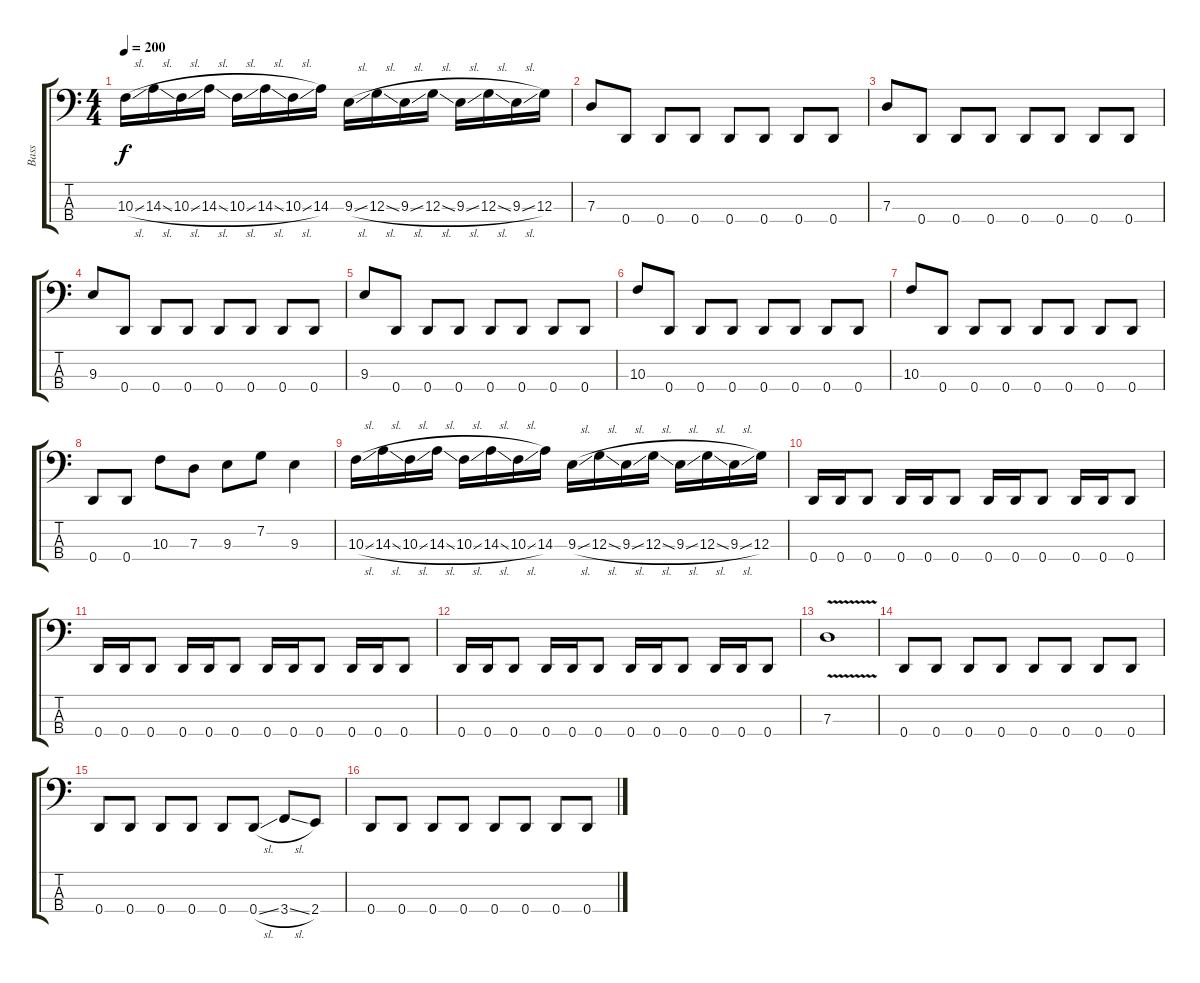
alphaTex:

\track ("Bass" "Bass") {instrument electricbasspick}
\staff {score tabs}
\tuning (F2 C2 G1 D1) {hide}
\ts (4 4)
\tempo 200
\clef f4
\ks c
10.3{sl}.16{dy f} 14.3{sl}.16 10.3{sl}.16 14.3{sl}.16 10.3{sl}.16 14.3{sl}.16 10.3{sl}.16 14.3.16 9.3{sl}.16 12.3{sl}.16 9.3{sl}.16 12.3{sl}.16 9.3{sl}.16 12.3{sl}.16 9.3{sl}.16 12.3.16 |
7.3.8 0.4.8 0.4.8 0.4.8 0.4.8 0.4.8 0.4.8 0.4.8 |
7.3.8 0.4.8 0.4.8 0.4.8 0.4.8 0.4.8 0.4.8 0.4.8 |
9.3.8 0.4.8 0.4.8 0.4.8 0.4.8 0.4.8 0.4.8 0.4.8 |
9.3.8 0.4.8 0.4.8 0.4.8 0.4.8 0.4.8 0.4.8 0.4.8 |
10.3.8 0.4.8 0.4.8 0.4.8 0.4.8 0.4.8 0.4.8 0.4.8 |
10.3.8 0.4.8 0.4.8 0.4.8 0.4.8 0.4.8 0.4.8 0.4.8 |
0.4.8 0.4.8 10.3.8 7.3.8 9.3.8 7.2.8 9.3.4 |
10.3{sl}.16 14.3{sl}.16 10.3{sl}.16 14.3{sl}.16 10.3{sl}.16 14.3{sl}.16 10.3{sl}.16 14.3.16 9.3{sl}.16 12.3{sl}.16 9.3{sl}.16 12.3{sl}.16 9.3{sl}.16 12.3{sl}.16 9.3{sl}.16 12.3.16 |
0.4.16 0.4.16 0.4.8 0.4.16 0.4.16 0.4.8 0.4.16 0.4.16 0.4.8 0.4.16 0.4.16 0.4.8 |
0.4.16 0.4.16 0.4.8 0.4.16 0.4.16 0.4.8 0.4.16 0.4.16 0.4.8 0.4.16 0.4.16 0.4.8 |
0.4.16 0.4.16 0.4.8 0.4.16 0.4.16 0.4.8 0.4.16 0.4.16 0.4.8 0.4.16 0.4.16 0.4.8 |
7.3{v}.1 |
0.4.8 0.4.8 0.4.8 0.4.8 0.4.8 0.4.8 0.4.8 0.4.8 |
0.4.8 0.4.8 0.4.8 0.4.8 0.4.8 0.4{sl}.8 3.4{sl}.8 2.4.8 |
0.4.8 0.4.8 0.4.8 0.4.8 0.4.8 0.4.8 0.4.8 0.4.8
